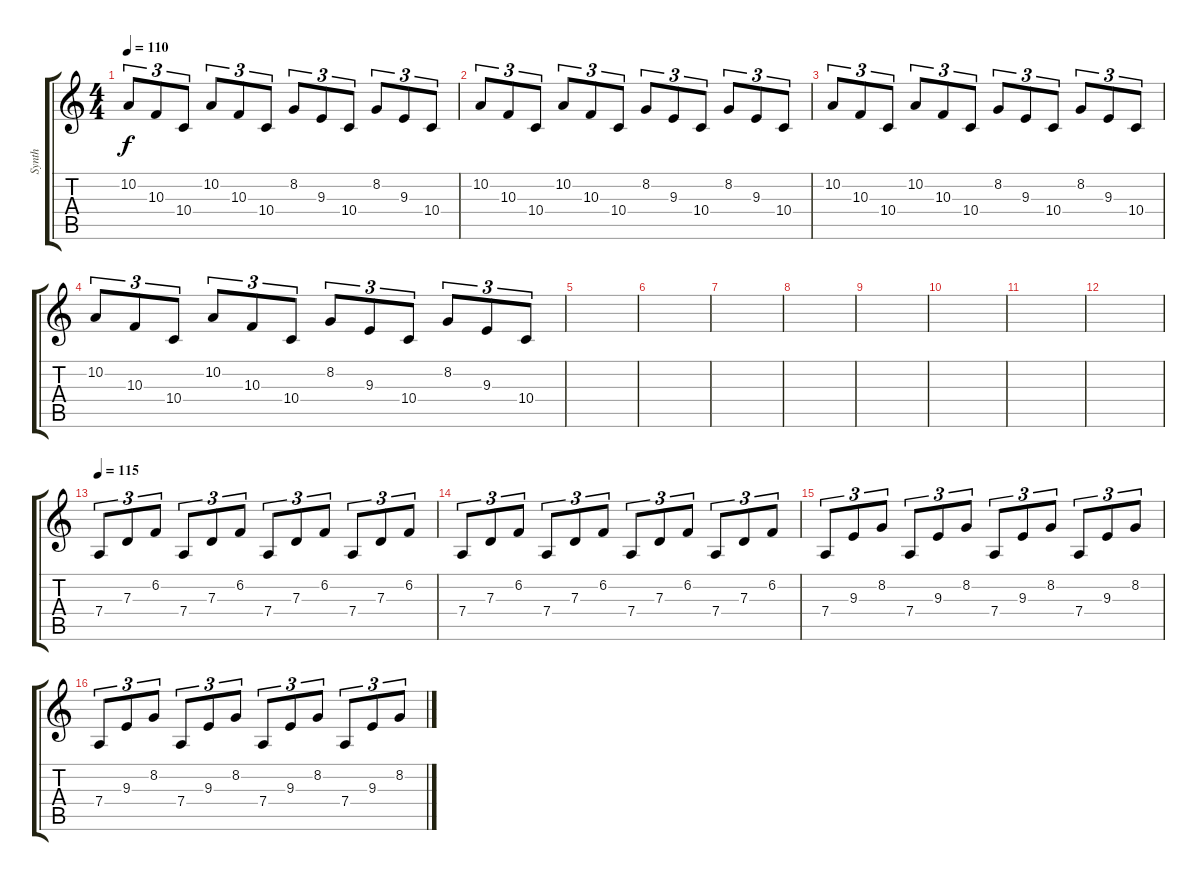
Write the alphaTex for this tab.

\track ("Synth" "Synth") {instrument pad4choir}
\staff {score tabs}
\tuning (E4 B3 G3 D3 A2 E2) {hide}
\ts (4 4)
\tempo 110
\clef g2
\ks c
10.2.8{tu (3 2) dy f} 10.3.8{tu (3 2)} 10.4.8{tu (3 2)} 10.2.8{tu (3 2)} 10.3.8{tu (3 2)} 10.4.8{tu (3 2)} 8.2.8{tu (3 2)} 9.3.8{tu (3 2)} 10.4.8{tu (3 2)} 8.2.8{tu (3 2)} 9.3.8{tu (3 2)} 10.4.8{tu (3 2)} |
10.2.8{tu (3 2)} 10.3.8{tu (3 2)} 10.4.8{tu (3 2)} 10.2.8{tu (3 2)} 10.3.8{tu (3 2)} 10.4.8{tu (3 2)} 8.2.8{tu (3 2)} 9.3.8{tu (3 2)} 10.4.8{tu (3 2)} 8.2.8{tu (3 2)} 9.3.8{tu (3 2)} 10.4.8{tu (3 2)} |
10.2.8{tu (3 2)} 10.3.8{tu (3 2)} 10.4.8{tu (3 2)} 10.2.8{tu (3 2)} 10.3.8{tu (3 2)} 10.4.8{tu (3 2)} 8.2.8{tu (3 2)} 9.3.8{tu (3 2)} 10.4.8{tu (3 2)} 8.2.8{tu (3 2)} 9.3.8{tu (3 2)} 10.4.8{tu (3 2)} |
10.2.8{tu (3 2)} 10.3.8{tu (3 2)} 10.4.8{tu (3 2)} 10.2.8{tu (3 2)} 10.3.8{tu (3 2)} 10.4.8{tu (3 2)} 8.2.8{tu (3 2)} 9.3.8{tu (3 2)} 10.4.8{tu (3 2)} 8.2.8{tu (3 2)} 9.3.8{tu (3 2)} 10.4.8{tu (3 2)} |
|
|
|
|
|
|
|
|
\tempo 115
7.4.8{tu (3 2)} 7.3.8{tu (3 2)} 6.2.8{tu (3 2)} 7.4.8{tu (3 2)} 7.3.8{tu (3 2)} 6.2.8{tu (3 2)} 7.4.8{tu (3 2)} 7.3.8{tu (3 2)} 6.2.8{tu (3 2)} 7.4.8{tu (3 2)} 7.3.8{tu (3 2)} 6.2.8{tu (3 2)} |
7.4.8{tu (3 2)} 7.3.8{tu (3 2)} 6.2.8{tu (3 2)} 7.4.8{tu (3 2)} 7.3.8{tu (3 2)} 6.2.8{tu (3 2)} 7.4.8{tu (3 2)} 7.3.8{tu (3 2)} 6.2.8{tu (3 2)} 7.4.8{tu (3 2)} 7.3.8{tu (3 2)} 6.2.8{tu (3 2)} |
7.4.8{tu (3 2)} 9.3.8{tu (3 2)} 8.2.8{tu (3 2)} 7.4.8{tu (3 2)} 9.3.8{tu (3 2)} 8.2.8{tu (3 2)} 7.4.8{tu (3 2)} 9.3.8{tu (3 2)} 8.2.8{tu (3 2)} 7.4.8{tu (3 2)} 9.3.8{tu (3 2)} 8.2.8{tu (3 2)} |
7.4.8{tu (3 2)} 9.3.8{tu (3 2)} 8.2.8{tu (3 2)} 7.4.8{tu (3 2)} 9.3.8{tu (3 2)} 8.2.8{tu (3 2)} 7.4.8{tu (3 2)} 9.3.8{tu (3 2)} 8.2.8{tu (3 2)} 7.4.8{tu (3 2)} 9.3.8{tu (3 2)} 8.2.8{tu (3 2)}
